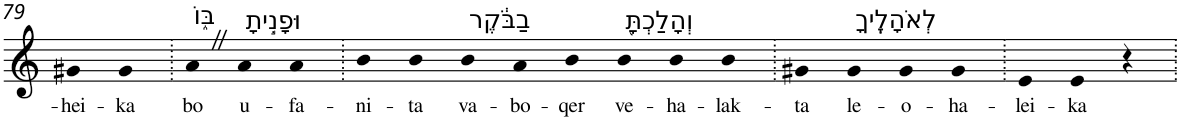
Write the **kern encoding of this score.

**kern	**text
*part1	*part1
*staff1	*staff1
*I"Piano	*
*I'Pno	*
!!LO:PB:g=z
*clefG2	*
*k[]	*
=79	=79
!	!LO:LY:b
4g#X	-hei-
!	!LO:LY:b
4g#	-ka
=80.	=80.
!LO:TX:a:t=בּ֑וֹ	!
!	!LO:LY:b
4aZ	bo
!LO:TX:a:t=וּפָנִ֣יתָ	!
!	!LO:LY:b
4a	u-
!	!LO:LY:b
4a	-fa-
=81.	=81.
!	!LO:LY:b
4b	-ni-
!	!LO:LY:b
4b	-ta
!LO:TX:a:t=בַבֹּ֔קֶר	!
!	!LO:LY:b
4b	va-
!	!LO:LY:b
4a	-bo-
!	!LO:LY:b
4b	-qer
!LO:TX:a:t=וְהָלַכְתָּ֖	!
!	!LO:LY:b
4b	ve-
!	!LO:LY:b
4b	-ha-
!	!LO:LY:b
4b	-lak-
=82.	=82.
!	!LO:LY:b
4g#X	-ta
!LO:TX:a:t=לְאֹהָלֶֽיךָ	!
!	!LO:LY:b
4g#	le-
!	!LO:LY:b
4g#	-o-
!	!LO:LY:b
4g#	-ha-
=83.	=83.
!	!LO:LY:b
4e	-lei-
!	!LO:LY:b
4e	-ka
4r	.
=.	=.
*-	*-
